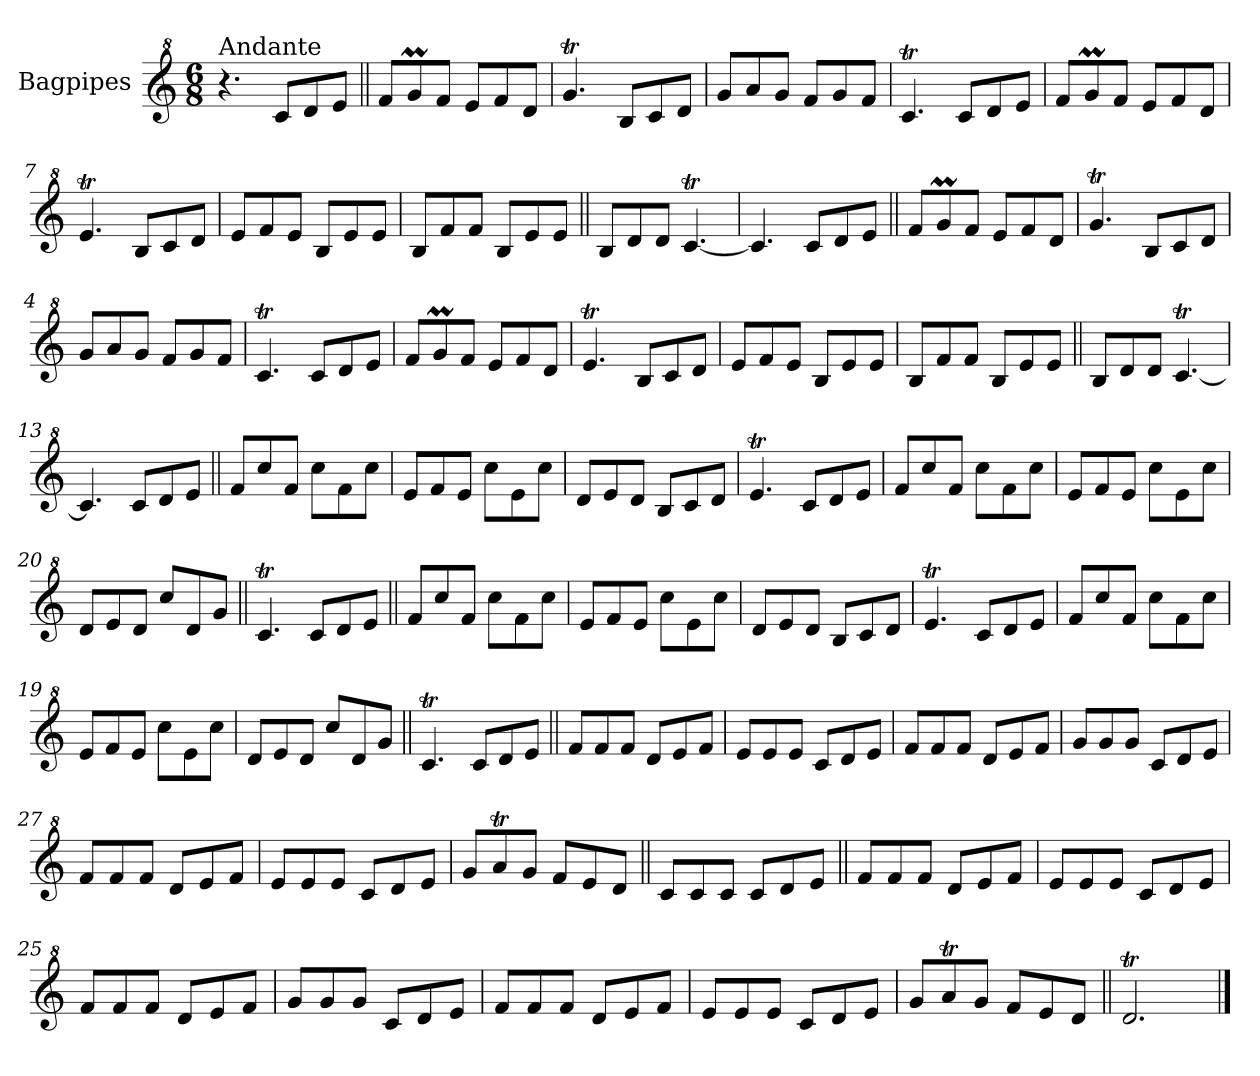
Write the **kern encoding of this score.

**kern
*part1
*staff1
*I"Bagpipes
*I'Bag
*clefG^2
*k[]
*C:
*M6/8
=1
!LO:TX:a:t=Andante
4.r
8cc/L
8dd/
8ee/J
=2||
8ff/L
8ggM/
8ff/J
8ee/L
8ff/
8dd/J
=3
4.ggT/
8b/L
8cc/
8dd/J
=4
8gg/L
8aa/
8gg/J
8ff/L
8gg/
8ff/J
=5
4.ccT/
8cc/L
8dd/
8ee/J
=6
8ff/L
8ggM/
8ff/J
8ee/L
8ff/
8dd/J
=7
4.eet/
8b/L
8cc/
8dd/J
=8
8ee/L
8ff/
8ee/J
8b/L
8ee/
8ee/J
!!LO:LB:g=z
=9
8b/L
8ff/
8ff/J
8b/L
8ee/
8ee/J
=10||
8b/L
8dd/
8dd/J
[4.ccT/
=11
4.cc/]
8cc/L
8dd/
8ee/J
=2||
8ff/L
8ggM/
8ff/J
8ee/L
8ff/
8dd/J
=3
4.ggT/
8b/L
8cc/
8dd/J
=4
8gg/L
8aa/
8gg/J
8ff/L
8gg/
8ff/J
=5
4.ccT/
8cc/L
8dd/
8ee/J
=6
8ff/L
8ggM/
8ff/J
8ee/L
8ff/
8dd/J
=7
4.eet/
8b/L
8cc/
8dd/J
=8
8ee/L
8ff/
8ee/J
8b/L
8ee/
8ee/J
!!LO:LB:g=z
=9
8b/L
8ff/
8ff/J
8b/L
8ee/
8ee/J
=12||
8b/L
8dd/
8dd/J
[4.ccT/
=13
4.cc/]
8cc/L
8dd/
8ee/J
=14||
8ff/L
8ccc/
8ff/J
8ccc\L
8ff\
8ccc\J
=15
8ee/L
8ff/
8ee/J
8ccc\L
8ee\
8ccc\J
=16
8dd/L
8ee/
8dd/J
8b/L
8cc/
8dd/J
!!LO:LB:g=z
=17
4.eet/
8cc/L
8dd/
8ee/J
=18
8ff/L
8ccc/
8ff/J
8ccc\L
8ff\
8ccc\J
=19
8ee/L
8ff/
8ee/J
8ccc\L
8ee\
8ccc\J
=20
8dd/L
8ee/
8dd/J
8ccc/L
8dd/
8gg/J
=21||
4.ccT/
8cc/L
8dd/
8ee/J
=14||
8ff/L
8ccc/
8ff/J
8ccc\L
8ff\
8ccc\J
=15
8ee/L
8ff/
8ee/J
8ccc\L
8ee\
8ccc\J
=16
8dd/L
8ee/
8dd/J
8b/L
8cc/
8dd/J
!!LO:LB:g=z
=17
4.eet/
8cc/L
8dd/
8ee/J
=18
8ff/L
8ccc/
8ff/J
8ccc\L
8ff\
8ccc\J
=19
8ee/L
8ff/
8ee/J
8ccc\L
8ee\
8ccc\J
=20
8dd/L
8ee/
8dd/J
8ccc/L
8dd/
8gg/J
=22||
4.ccT/
8cc/L
8dd/
8ee/J
=23||
8ff/L
8ff/
8ff/J
8dd/L
8ee/
8ff/J
=24
8ee/L
8ee/
8ee/J
8cc/L
8dd/
8ee/J
!!LO:LB:g=z
=25
8ff/L
8ff/
8ff/J
8dd/L
8ee/
8ff/J
=26
8gg/L
8gg/
8gg/J
8cc/L
8dd/
8ee/J
=27
8ff/L
8ff/
8ff/J
8dd/L
8ee/
8ff/J
=28
8ee/L
8ee/
8ee/J
8cc/L
8dd/
8ee/J
=29
8gg/L
8aaT/
8gg/J
8ff/L
8ee/
8dd/J
=30||
8cc/L
8cc/
8cc/J
8cc/L
8dd/
8ee/J
=23||
8ff/L
8ff/
8ff/J
8dd/L
8ee/
8ff/J
=24
8ee/L
8ee/
8ee/J
8cc/L
8dd/
8ee/J
!!LO:LB:g=z
=25
8ff/L
8ff/
8ff/J
8dd/L
8ee/
8ff/J
=26
8gg/L
8gg/
8gg/J
8cc/L
8dd/
8ee/J
=27
8ff/L
8ff/
8ff/J
8dd/L
8ee/
8ff/J
=28
8ee/L
8ee/
8ee/J
8cc/L
8dd/
8ee/J
=29
8gg/L
8aaT/
8gg/J
8ff/L
8ee/
8dd/J
=31||
2.ddT/
==
*-
